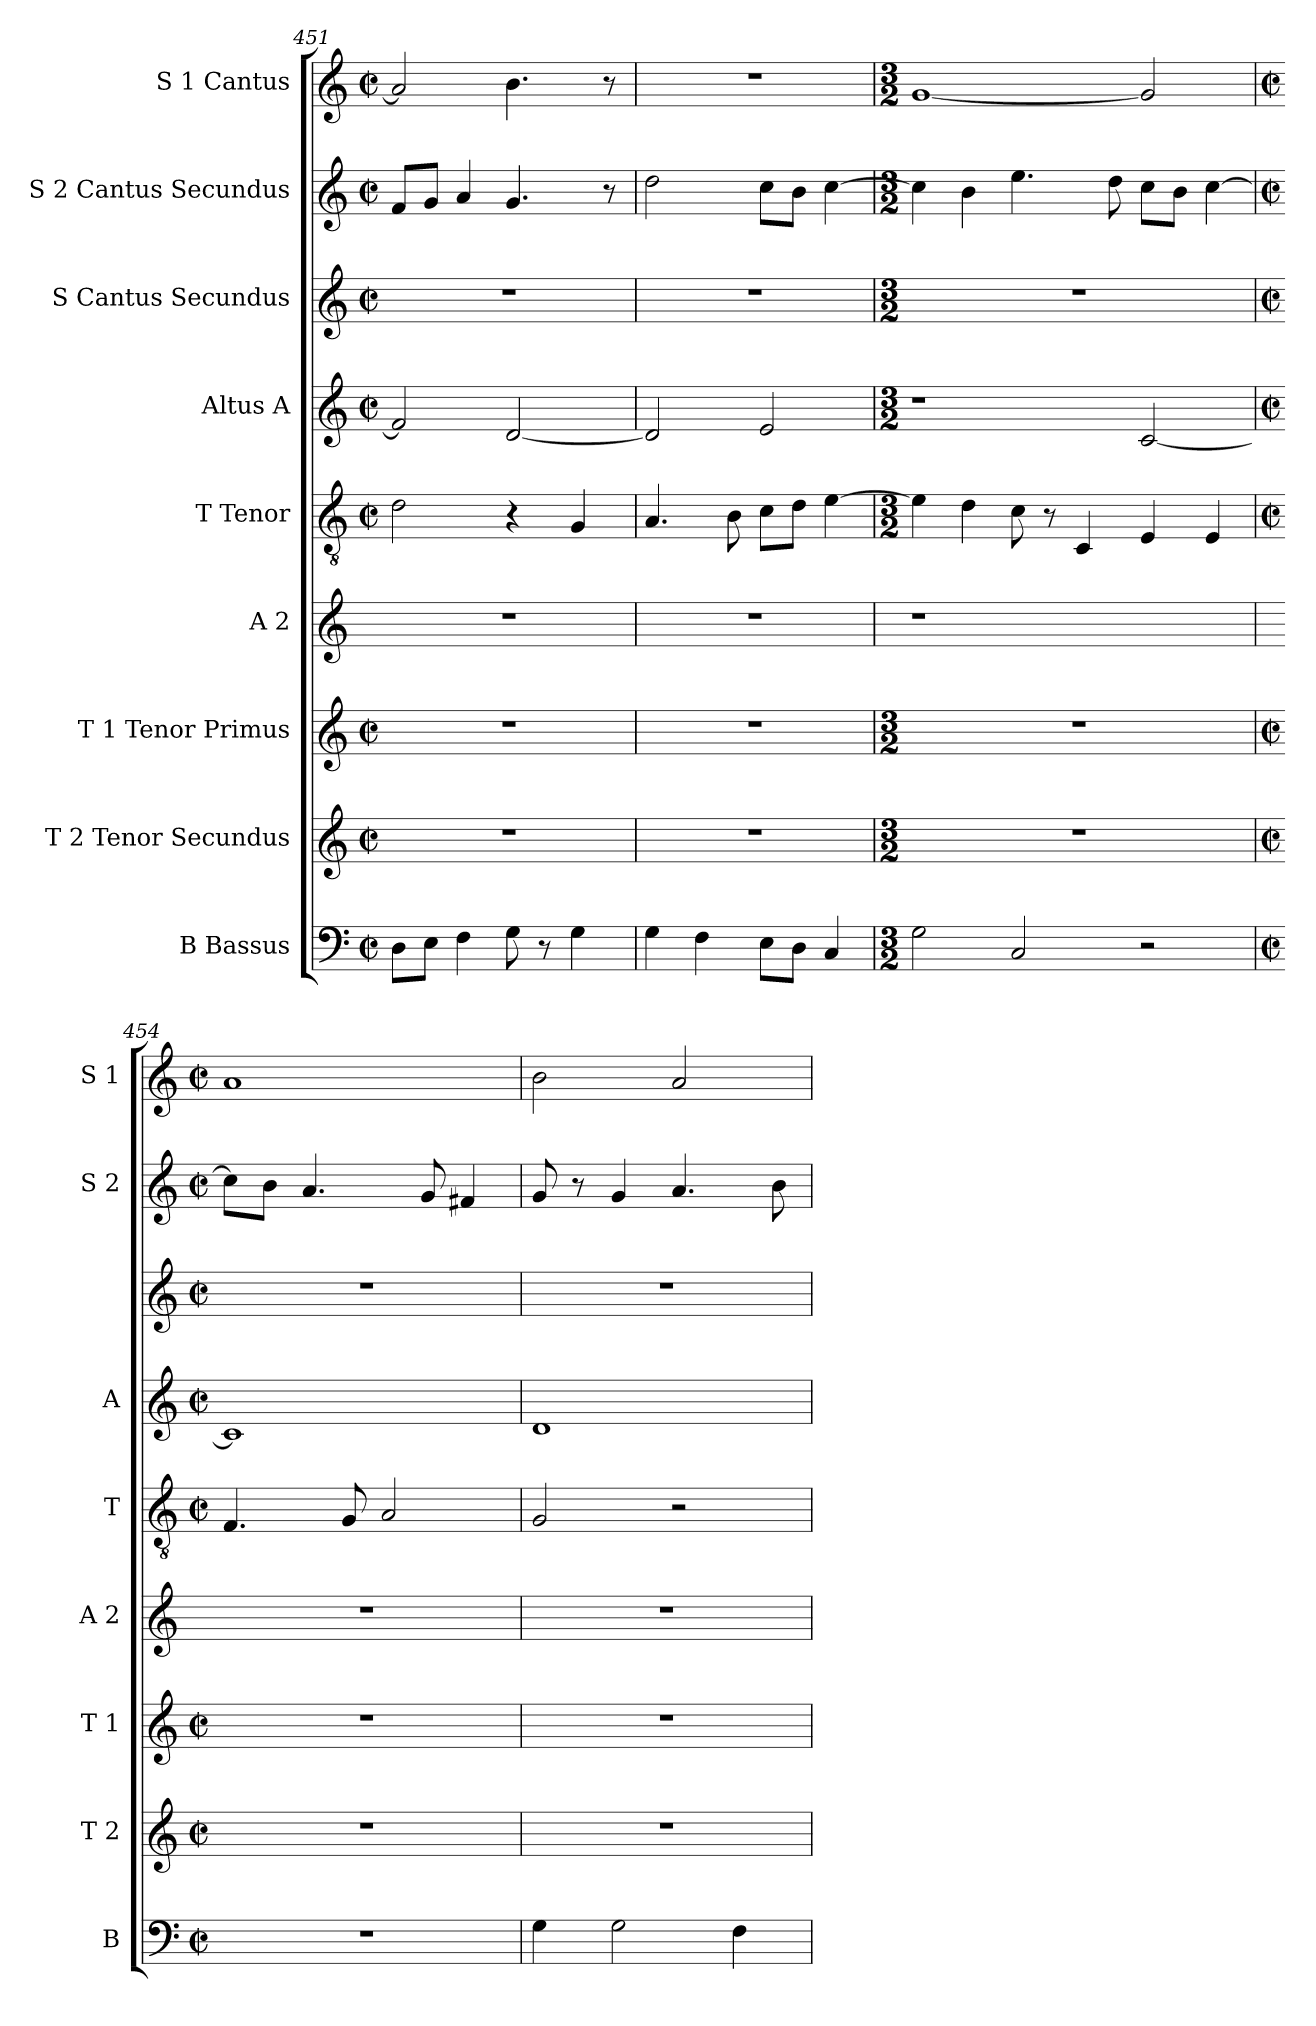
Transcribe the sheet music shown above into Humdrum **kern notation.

**kern	**kern	**kern	**kern	**kern	**kern	**kern	**kern	**kern
*part9	*part8	*part7	*part6	*part5	*part4	*part3	*part2	*part1
*staff9	*staff8	*staff7	*staff6	*staff5	*staff4	*staff3	*staff2	*staff1
*I"B Bassus	*I"T 2 Tenor Secundus	*I"T 1 Tenor Primus	*I"A 2	*I"T Tenor	*I"Altus A	*I"S Cantus Secundus	*I"S 2 Cantus Secundus	*I"S 1 Cantus
*I'B	*I'T 2	*I'T 1	*I'A 2	*I'T	*I'A	*	*I'S 2	*I'S 1
!!LO:LB:g=z
*clefF4	*clefG2	*clefG2	*clefG2	*clefGv2	*clefG2	*clefG2	*clefG2	*clefG2
*k[]	*k[]	*k[]	*k[]	*k[]	*k[]	*k[]	*k[]	*k[]
*C:	*C:	*C:	*C:	*C:	*C:	*C:	*C:	*C:
*M2/2	*M2/2	*M2/2	*	*M2/2	*M2/2	*M2/2	*M2/2	*M2/2
*met(c|)	*met(c|)	*met(c|)	*	*met(c|)	*met(c|)	*met(c|)	*met(c|)	*met(c|)
=451	=451	=451	=451	=451	=451	=451	=451	=451
8D\L	1r	1r	1r	2d\	2f/]	1r	8f/L	2a/]
8E\J	.	.	.	.	.	.	8g/J	.
4F\	.	.	.	.	.	.	4a/	.
8G\	.	.	.	4r	[<2d/	.	4.g/	4.b\
8r	.	.	.	.	.	.	.	.
4G\	.	.	.	4G/	.	.	.	.
.	.	.	.	.	.	.	8r	8r
=452	=452	=452	=452	=452	=452	=452	=452	=452
4G\	1r	1r	1r	4.A/	2d/]	1r	2dd\	1r
4F\	.	.	.	.	.	.	.	.
.	.	.	.	8B\	.	.	.	.
8E\L	.	.	.	8c\L	2e/	.	8cc\L	.
8D\J	.	.	.	8d\J	.	.	8b\J	.
4C/	.	.	.	[>4e\	.	.	[>4cc\	.
=453	=453	=453	=453	=453	=453	=453	=453	=453
*M3/2	*M3/2	*M3/2	*	*M3/2	*M3/2	*M3/2	*M3/2	*M3/2
2G\	1.r	1.r	1r	4e\]	1r	1.r	4cc\]	[<1g
.	.	.	.	4d\	.	.	4b\	.
2C/	.	.	.	8c\	.	.	4.ee\	.
.	.	.	.	8r	.	.	.	.
.	.	.	.	4C/	.	.	.	.
.	.	.	.	.	.	.	8dd\	.
2r	.	.	2ryy	4E/	[<2c/	.	8cc\L	2g/]
.	.	.	.	.	.	.	8b\J	.
.	.	.	.	4E/	.	.	[>4cc\	.
=454	=454	=454	=454	=454	=454	=454	=454	=454
*M2/2	*M2/2	*M2/2	*	*M2/2	*M2/2	*M2/2	*M2/2	*M2/2
*met(c|)	*met(c|)	*met(c|)	*	*met(c|)	*met(c|)	*met(c|)	*met(c|)	*met(c|)
1r	1r	1r	1r	4.F/	1c]	1r	8cc\L]	1a
.	.	.	.	.	.	.	8b\J	.
.	.	.	.	.	.	.	4.a/	.
.	.	.	.	8G/	.	.	.	.
.	.	.	.	2A/	.	.	.	.
.	.	.	.	.	.	.	8g/	.
.	.	.	.	.	.	.	4f#X/	.
=455	=455	=455	=455	=455	=455	=455	=455	=455
4G\	1r	1r	1r	2G/	1d	1r	8g/	2b\
.	.	.	.	.	.	.	8r	.
2G\	.	.	.	.	.	.	4g/	.
.	.	.	.	2r	.	.	4.a/	2a/
4F\	.	.	.	.	.	.	.	.
.	.	.	.	.	.	.	8b\	.
=	=	=	=	=	=	=	=	=
*-	*-	*-	*-	*-	*-	*-	*-	*-
